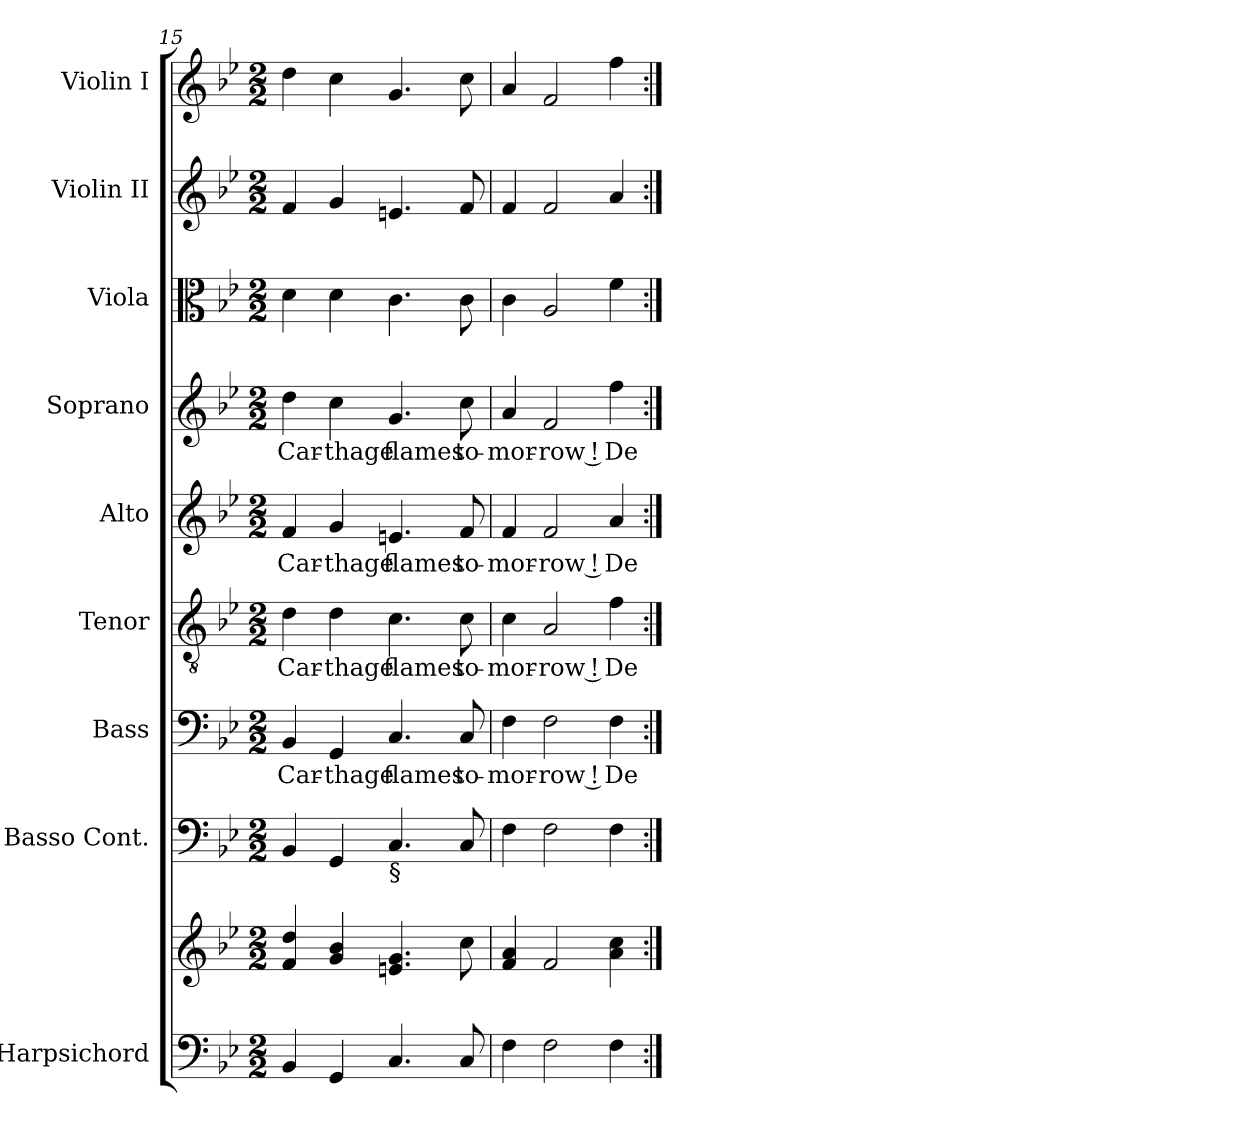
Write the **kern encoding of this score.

**kern	**kern	**kern	**kern	**text	**kern	**text	**kern	**text	**kern	**text	**kern	**kern	**kern
*part9	*part9	*part8	*part7	*part7	*part6	*part6	*part5	*part5	*part4	*part4	*part3	*part2	*part1
*staff10	*staff9	*staff8	*staff7	*staff7	*staff6	*staff6	*staff5	*staff5	*staff4	*staff4	*staff3	*staff2	*staff1
*I"Harpsichord	*	*I"Basso Cont.	*I"Bass	*	*I"Tenor	*	*I"Alto	*	*I"Soprano	*	*I"Viola	*I"Violin II	*I"Violin I
*I'Hpsd.	*	*	*I'B.	*	*I'T.	*	*I'A.	*	*I'S.	*	*	*	*
!!LO:PB:g=z
*clefF4	*clefG2	*clefF4	*clefF4	*	*clefGv2	*	*clefG2	*	*clefG2	*	*clefC3	*clefG2	*clefG2
*	*	*	*	*	*ITrd7c12	*	*	*	*	*	*	*	*
*k[b-e-]	*k[b-e-]	*k[b-e-]	*k[b-e-]	*	*k[b-e-]	*	*k[b-e-]	*	*k[b-e-]	*	*k[b-e-]	*k[b-e-]	*k[b-e-]
*B-:	*B-:	*B-:	*B-:	*	*B-:	*	*B-:	*	*B-:	*	*B-:	*B-:	*B-:
*M2/2	*M2/2	*M2/2	*M2/2	*	*M2/2	*	*M2/2	*	*M2/2	*	*M2/2	*M2/2	*M2/2
=15	=15	=15	=15	=15	=15	=15	=15	=15	=15	=15	=15	=15	=15
!	!	!	!	!LO:LY:b:color=#000000	!	!	!	!	!	!	!	!	!
!	!	!	!	!	!	!LO:LY:b:color=#000000	!	!	!	!	!	!	!
!	!	!	!	!	!	!	!	!LO:LY:b:color=#000000	!	!	!	!	!
!	!	!	!	!	!	!	!	!	!	!LO:LY:b:color=#000000	!	!	!
4BB-i/	4fi/ 4ddi	4BB-i/	4BB-i/	Car-	4Di\	Car-	4fi/	Car-	4ddi\	Car-	4di\	4fi/	4ddi\
!	!	!	!	!LO:LY:b:color=#000000	!	!	!	!	!	!	!	!	!
!	!	!	!	!	!	!LO:LY:b:color=#000000	!	!	!	!	!	!	!
!	!	!	!	!	!	!	!	!LO:LY:b:color=#000000	!	!	!	!	!
!	!	!	!	!	!	!	!	!	!	!LO:LY:b:color=#000000	!	!	!
4GGi/	4gi/ 4b-i	4GGi/	4GGi/	-thage	4Di\	-thage	4gi/	-thage	4cci\	-thage	4di\	4gi/	4cci\
!	!	!	!	!LO:LY:b:color=#000000	!	!	!	!	!	!	!	!	!
!	!	!	!	!	!	!LO:LY:b:color=#000000	!	!	!	!	!	!	!
!	!	!	!	!	!	!	!	!LO:LY:b:color=#000000	!	!	!	!	!
!	!	!LO:TX:b:t=§	!	!	!	!	!	!	!	!	!	!	!
!	!	!	!	!	!	!	!	!	!	!LO:LY:b:color=#000000	!	!	!
4.Ci/	4.eni/ 4.gi	4.Ci/	4.Ci/	flames	4.Ci\	flames	4.eni/	flames	4.gi/	flames	4.ci\	4.eni/	4.gi/
!	!	!	!	!LO:LY:b:color=#000000	!	!	!	!	!	!	!	!	!
!	!	!	!	!	!	!LO:LY:b:color=#000000	!	!	!	!	!	!	!
!	!	!	!	!	!	!	!	!LO:LY:b:color=#000000	!	!	!	!	!
!	!	!	!	!	!	!	!	!	!	!LO:LY:b:color=#000000	!	!	!
8Ci/	8cci\	8Ci/	8Ci/	to-	8Ci\	to-	8fi/	to-	8cci\	to-	8ci\	8fi/	8cci\
=16	=16	=16	=16	=16	=16	=16	=16	=16	=16	=16	=16	=16	=16
!	!	!	!	!LO:LY:b:color=#000000	!	!	!	!	!	!	!	!	!
!	!	!	!	!	!	!LO:LY:b:color=#000000	!	!	!	!	!	!	!
!	!	!	!	!	!	!	!	!LO:LY:b:color=#000000	!	!	!	!	!
!	!	!	!	!	!	!	!	!	!	!LO:LY:b:color=#000000	!	!	!
4Fi\	4fi/ 4ai	4Fi\	4Fi\	-mor-	4Ci\	-mor-	4fi/	-mor-	4ai/	-mor-	4ci\	4fi/	4ai/
!	!	!	!	!LO:LY:b:color=#000000	!	!	!	!	!	!	!	!	!
!	!	!	!	!	!	!LO:LY:b:color=#000000	!	!	!	!	!	!	!
!	!	!	!	!	!	!	!	!LO:LY:b:color=#000000	!	!	!	!	!
!	!	!	!	!	!	!	!	!	!	!LO:LY:b:color=#000000	!	!	!
2Fi\	2fi/	2Fi\	2Fi\	-row !	2AAi/	-row !	2fi/	-row !	2fi/	-row !	2Ai/	2fi/	2fi/
!	!	!	!	!LO:LY:b:color=#000000	!	!	!	!	!	!	!	!	!
!	!	!	!	!	!	!LO:LY:b:color=#000000	!	!	!	!	!	!	!
!	!	!	!	!	!	!	!	!LO:LY:b:color=#000000	!	!	!	!	!
!	!	!	!	!	!	!	!	!	!	!LO:LY:b:color=#000000	!	!	!
4Fi\	4ai\ 4cci	4Fi\	4Fi\	De-	4Fi\	De-	4ai/	De-	4ffi\	De-	4fi\	4ai/	4ffi\
=:|!	=:|!	=:|!	=:|!	=:|!	=:|!	=:|!	=:|!	=:|!	=:|!	=:|!	=:|!	=:|!	=:|!
*-	*-	*-	*-	*-	*-	*-	*-	*-	*-	*-	*-	*-	*-
